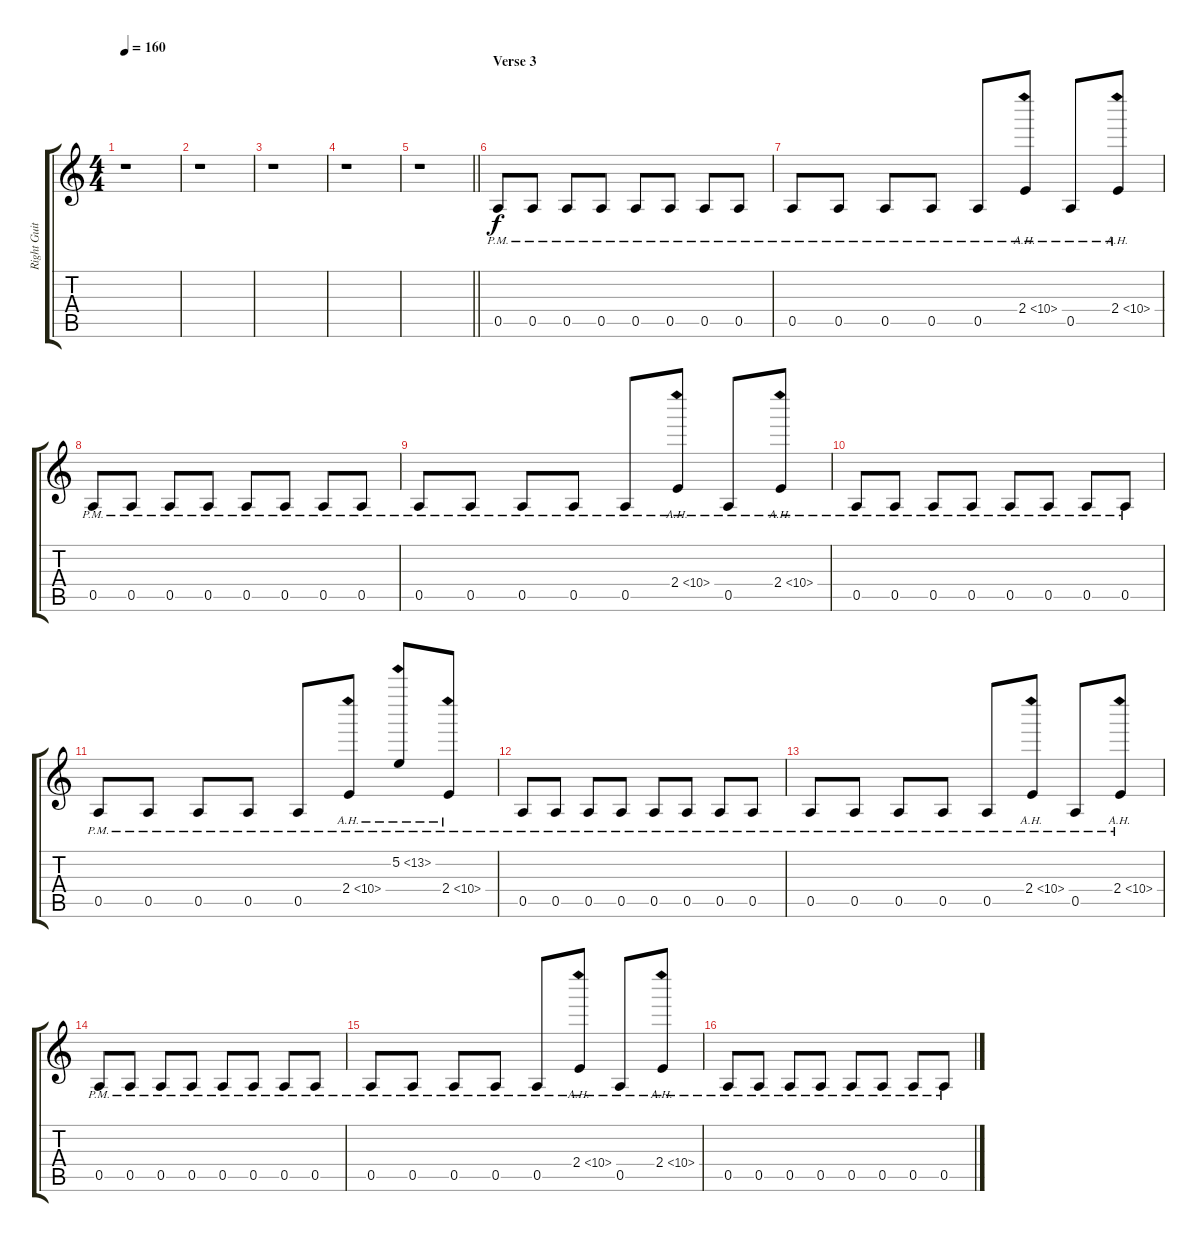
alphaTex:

\track ("Right Guitar" "Right Guit") {instrument distortionguitar}
\staff {score tabs}
\tuning (E4 B3 G3 D3 A2 E2) {hide}
\ts (4 4)
\tempo 160
\clef g2
\ks c
r.1{dy f} |
r.1 |
r.1 |
r.1 |
\barLineRight lightlight
r.1 |
\section ("" "Verse 3")
0.5{pm}.8 0.5{pm}.8 0.5{pm}.8 0.5{pm}.8 0.5{pm}.8 0.5{pm}.8 0.5{pm}.8 0.5{pm}.8 |
0.5{pm}.8 0.5{pm}.8 0.5{pm}.8 0.5{pm}.8 0.5{pm}.8 2.4{ah 8 pm}.8 0.5{pm}.8 2.4{ah 8 pm}.8 |
0.5{pm}.8 0.5{pm}.8 0.5{pm}.8 0.5{pm}.8 0.5{pm}.8 0.5{pm}.8 0.5{pm}.8 0.5{pm}.8 |
0.5{pm}.8 0.5{pm}.8 0.5{pm}.8 0.5{pm}.8 0.5{pm}.8 2.4{ah 8 pm}.8 0.5{pm}.8 2.4{ah 8 pm}.8 |
0.5{pm}.8 0.5{pm}.8 0.5{pm}.8 0.5{pm}.8 0.5{pm}.8 0.5{pm}.8 0.5{pm}.8 0.5{pm}.8 |
0.5{pm}.8 0.5{pm}.8 0.5{pm}.8 0.5{pm}.8 0.5{pm}.8 2.4{ah 8 pm}.8 5.2{ah 8 pm}.8 2.4{ah 8 pm}.8 |
0.5{pm}.8 0.5{pm}.8 0.5{pm}.8 0.5{pm}.8 0.5{pm}.8 0.5{pm}.8 0.5{pm}.8 0.5{pm}.8 |
0.5{pm}.8 0.5{pm}.8 0.5{pm}.8 0.5{pm}.8 0.5{pm}.8 2.4{ah 8 pm}.8 0.5{pm}.8 2.4{ah 8 pm}.8 |
0.5{pm}.8 0.5{pm}.8 0.5{pm}.8 0.5{pm}.8 0.5{pm}.8 0.5{pm}.8 0.5{pm}.8 0.5{pm}.8 |
0.5{pm}.8 0.5{pm}.8 0.5{pm}.8 0.5{pm}.8 0.5{pm}.8 2.4{ah 8 pm}.8 0.5{pm}.8 2.4{ah 8 pm}.8 |
0.5{pm}.8 0.5{pm}.8 0.5{pm}.8 0.5{pm}.8 0.5{pm}.8 0.5{pm}.8 0.5{pm}.8 0.5{pm}.8
